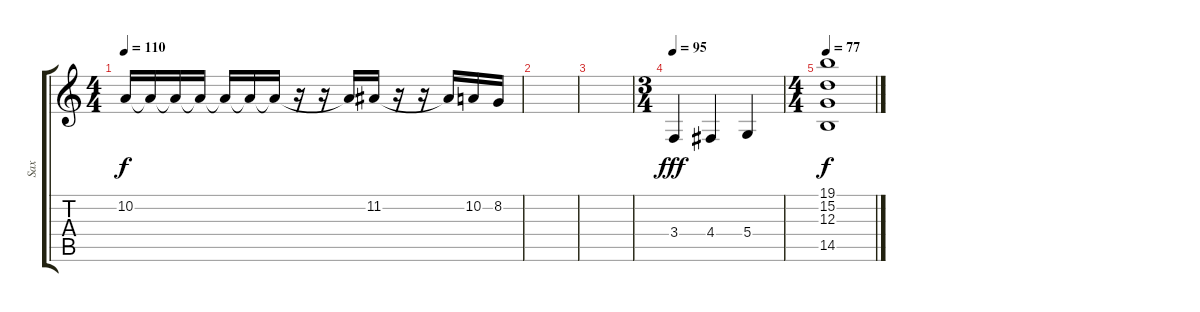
\track ("Sax" "Sax") {instrument brasssection}
\staff {score tabs}
\tuning (E4 B3 G3 D3 A2 E2) {hide}
\ts (4 4)
\tempo 110
\clef g2
\ks c
10.2{t}.16{dy f} 10.2{t}.16 10.2{t}.16 10.2{t}.16 10.2{t}.16 10.2{t}.16 10.2{t}.16 r.16 r.16 10.2{t}.16 11.2.16 r.16 r.16 11.2{t}.16 10.2.16 8.2.16 |
|
|
\ts (3 4)
\tempo 95
3.4.4{dy fff} 4.4.4 5.4.4 |
\ts (4 4)
\tempo 77
(19.1 15.2 12.3 14.5).1{dy f}
